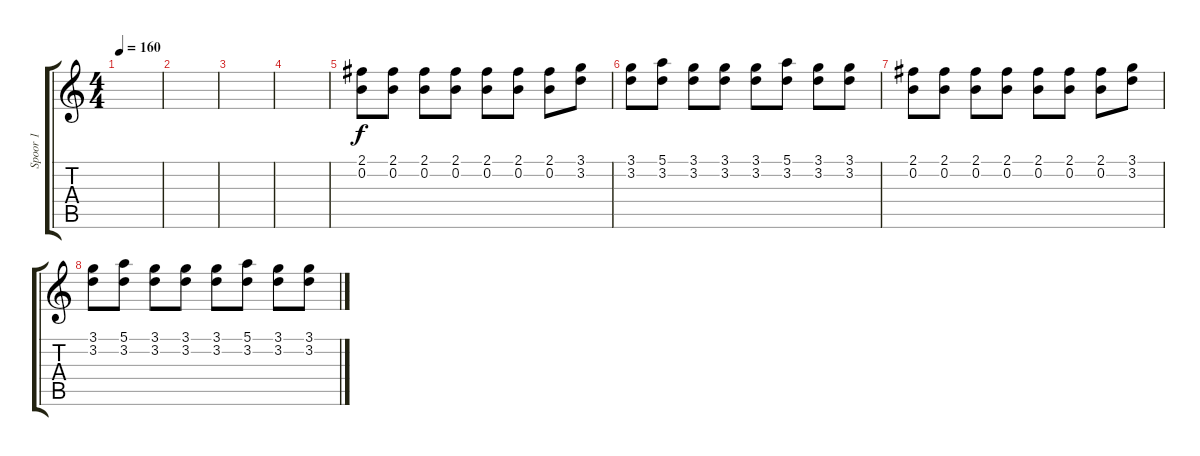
\track ("Spoor 1" "Spoor 1") {instrument distortionguitar}
\staff {score tabs}
\tuning (E4 B3 G3 D3 A2 E2) {hide}
\ts (4 4)
\tempo 160
\clef g2
\ks c
|
|
|
|
(2.1 0.2).8 (2.1 0.2).8 (2.1 0.2).8 (2.1 0.2).8 (2.1 0.2).8 (2.1 0.2).8 (2.1 0.2).8 (3.1 3.2).8 |
(3.1 3.2).8 (5.1 3.2).8 (3.1 3.2).8 (3.1 3.2).8 (3.1 3.2).8 (5.1 3.2).8 (3.1 3.2).8 (3.1 3.2).8 |
(2.1 0.2).8 (2.1 0.2).8 (2.1 0.2).8 (2.1 0.2).8 (2.1 0.2).8 (2.1 0.2).8 (2.1 0.2).8 (3.1 3.2).8 |
(3.1 3.2).8 (5.1 3.2).8 (3.1 3.2).8 (3.1 3.2).8 (3.1 3.2).8 (5.1 3.2).8 (3.1 3.2).8 (3.1 3.2).8
